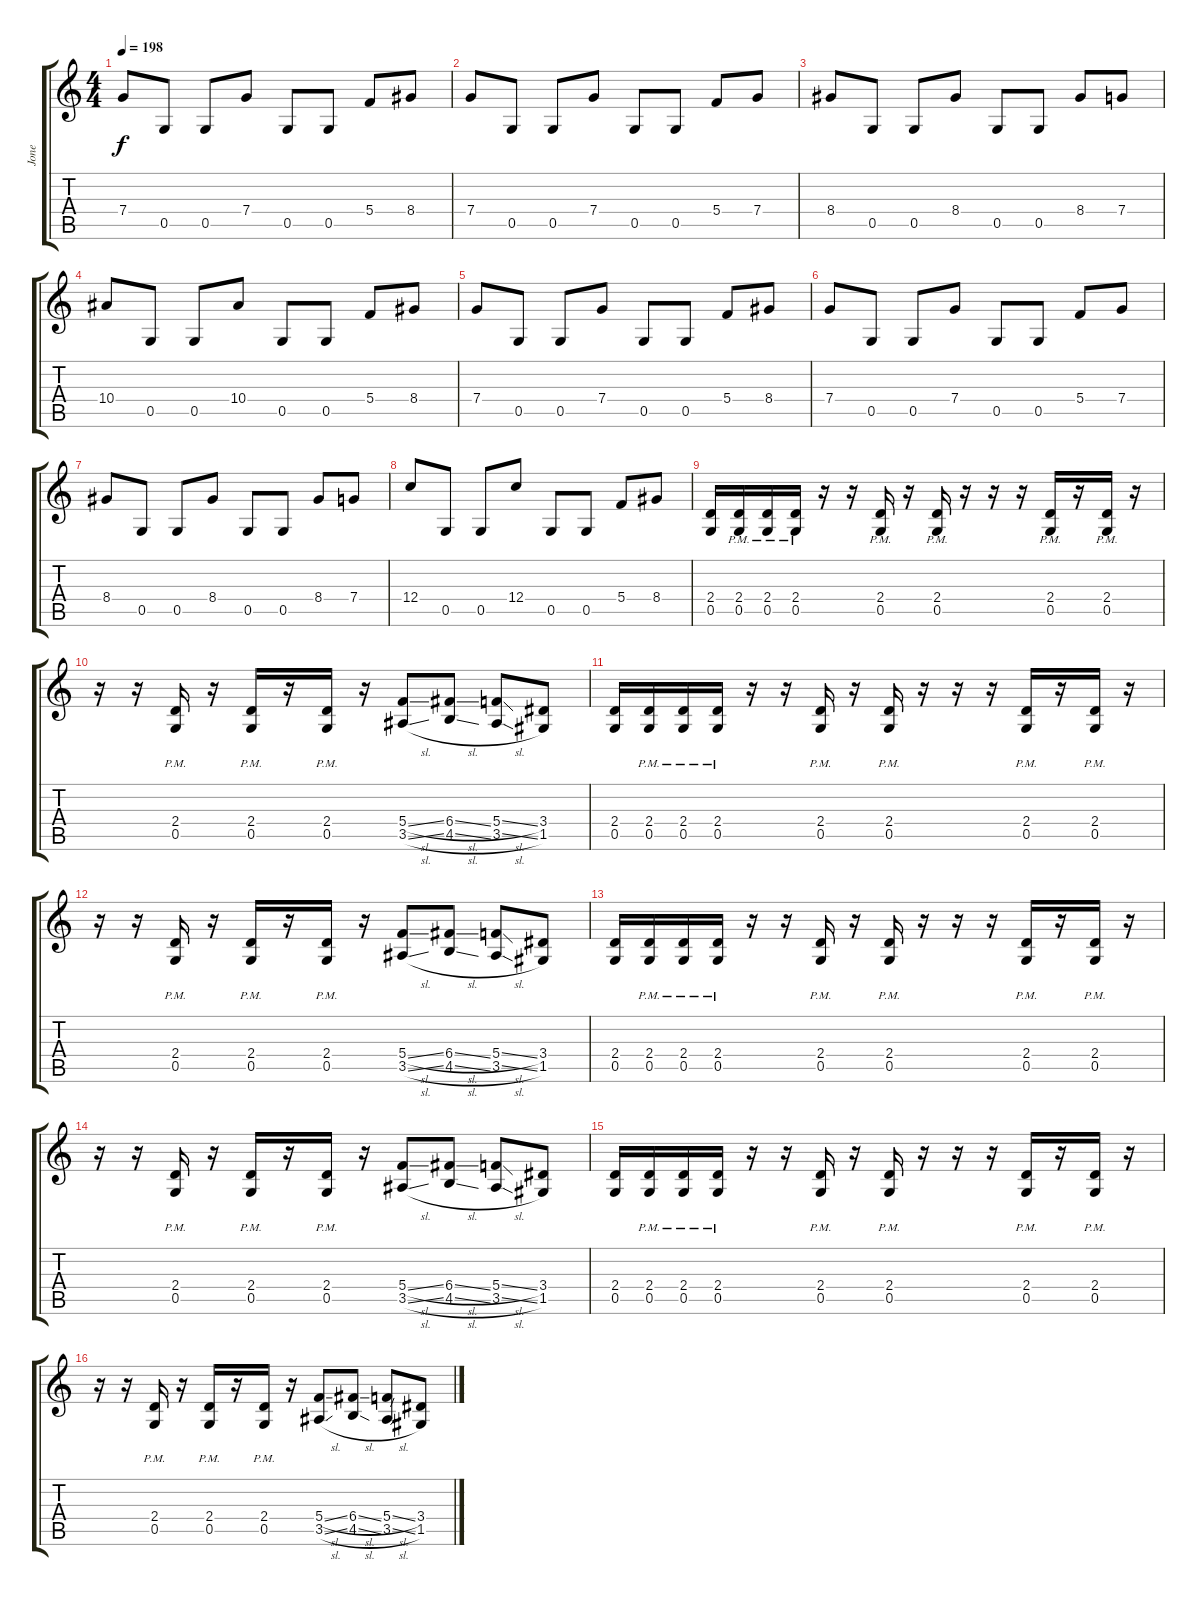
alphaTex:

\track ("Jone" "Jone") {instrument distortionguitar}
\staff {score tabs}
\tuning (D4 A3 F3 C3 G2 D2) {hide}
\ts (4 4)
\tempo 198
\clef g2
\ks c
7.4.8{dy f} 0.5.8 0.5.8 7.4.8 0.5.8 0.5.8 5.4.8 8.4.8 |
7.4.8 0.5.8 0.5.8 7.4.8 0.5.8 0.5.8 5.4.8 7.4.8 |
8.4.8 0.5.8 0.5.8 8.4.8 0.5.8 0.5.8 8.4.8 7.4.8 |
10.4.8 0.5.8 0.5.8 10.4.8 0.5.8 0.5.8 5.4.8 8.4.8 |
7.4.8 0.5.8 0.5.8 7.4.8 0.5.8 0.5.8 5.4.8 8.4.8 |
7.4.8 0.5.8 0.5.8 7.4.8 0.5.8 0.5.8 5.4.8 7.4.8 |
8.4.8 0.5.8 0.5.8 8.4.8 0.5.8 0.5.8 8.4.8 7.4.8 |
12.4.8 0.5.8 0.5.8 12.4.8 0.5.8 0.5.8 5.4.8 8.4.8 |
(2.4 0.5).16 (2.4{pm} 0.5).16 (2.4{pm} 0.5).16 (2.4{pm} 0.5).16 r.16 r.16 (2.4{pm} 0.5).16 r.16 (2.4{pm} 0.5).16 r.16 r.16 r.16 (2.4{pm} 0.5).16 r.16 (2.4{pm} 0.5).16 r.16 |
r.16 r.16 (2.4{pm} 0.5).16 r.16 (2.4{pm} 0.5).16 r.16 (2.4{pm} 0.5).16 r.16 (5.4{sl} 3.5{sl}).8 (6.4{sl} 4.5{sl}).8 (5.4{sl} 3.5{sl}).8 (3.4 1.5).8 |
(2.4 0.5).16 (2.4{pm} 0.5).16 (2.4{pm} 0.5).16 (2.4{pm} 0.5).16 r.16 r.16 (2.4{pm} 0.5).16 r.16 (2.4{pm} 0.5).16 r.16 r.16 r.16 (2.4{pm} 0.5).16 r.16 (2.4{pm} 0.5).16 r.16 |
r.16 r.16 (2.4{pm} 0.5).16 r.16 (2.4{pm} 0.5).16 r.16 (2.4{pm} 0.5).16 r.16 (5.4{sl} 3.5{sl}).8 (6.4{sl} 4.5{sl}).8 (5.4{sl} 3.5{sl}).8 (3.4 1.5).8 |
(2.4 0.5).16 (2.4{pm} 0.5).16 (2.4{pm} 0.5).16 (2.4{pm} 0.5).16 r.16 r.16 (2.4{pm} 0.5).16 r.16 (2.4{pm} 0.5).16 r.16 r.16 r.16 (2.4{pm} 0.5).16 r.16 (2.4{pm} 0.5).16 r.16 |
r.16 r.16 (2.4{pm} 0.5).16 r.16 (2.4{pm} 0.5).16 r.16 (2.4{pm} 0.5).16 r.16 (5.4{sl} 3.5{sl}).8 (6.4{sl} 4.5{sl}).8 (5.4{sl} 3.5{sl}).8 (3.4 1.5).8 |
(2.4 0.5).16 (2.4{pm} 0.5).16 (2.4{pm} 0.5).16 (2.4{pm} 0.5).16 r.16 r.16 (2.4{pm} 0.5).16 r.16 (2.4{pm} 0.5).16 r.16 r.16 r.16 (2.4{pm} 0.5).16 r.16 (2.4{pm} 0.5).16 r.16 |
r.16 r.16 (2.4{pm} 0.5).16 r.16 (2.4{pm} 0.5).16 r.16 (2.4{pm} 0.5).16 r.16 (5.4{sl} 3.5{sl}).8 (6.4{sl} 4.5{sl}).8 (5.4{sl} 3.5{sl}).8 (3.4 1.5).8
